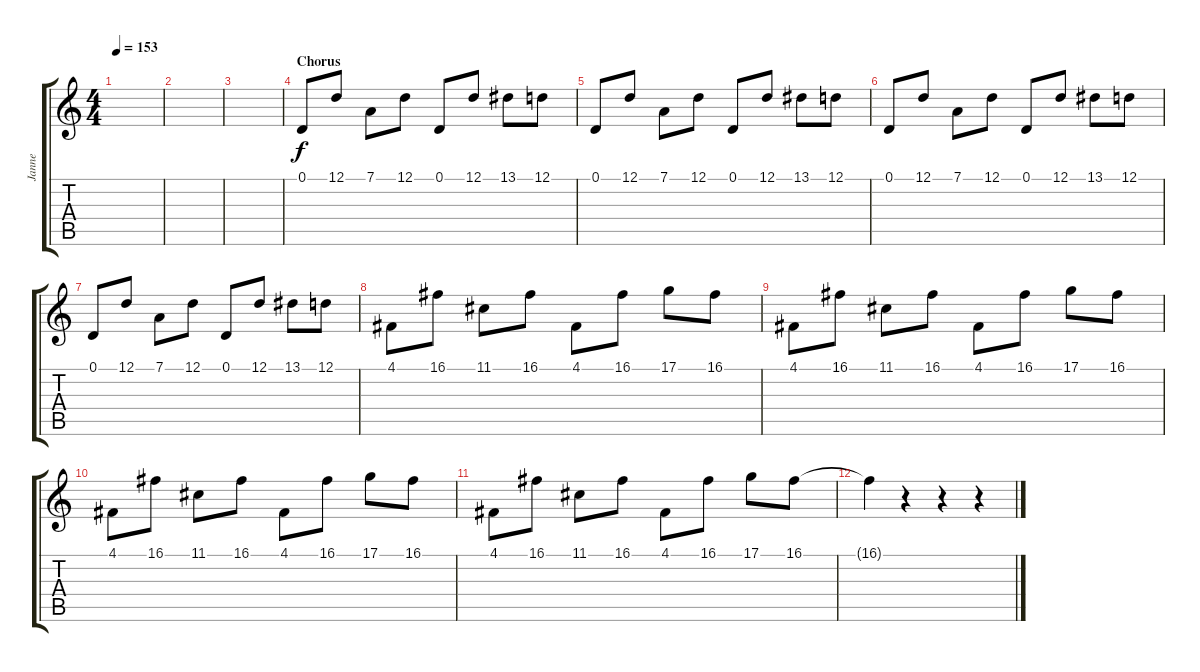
\track ("Janne" "Janne") {instrument pad1newage}
\staff {score tabs}
\tuning (D4 A3 F3 C3 G2 D2) {hide}
\ts (4 4)
\tempo 153
\clef g2
\ks c
|
|
|
\section ("" "Chorus")
0.1.8 12.1.8 7.1.8 12.1.8 0.1.8 12.1.8 13.1.8 12.1.8 |
0.1.8 12.1.8 7.1.8 12.1.8 0.1.8 12.1.8 13.1.8 12.1.8 |
0.1.8 12.1.8 7.1.8 12.1.8 0.1.8 12.1.8 13.1.8 12.1.8 |
0.1.8 12.1.8 7.1.8 12.1.8 0.1.8 12.1.8 13.1.8 12.1.8 |
4.1.8 16.1.8 11.1.8 16.1.8 4.1.8 16.1.8 17.1.8 16.1.8 |
4.1.8 16.1.8 11.1.8 16.1.8 4.1.8 16.1.8 17.1.8 16.1.8 |
4.1.8 16.1.8 11.1.8 16.1.8 4.1.8 16.1.8 17.1.8 16.1.8 |
4.1.8 16.1.8 11.1.8 16.1.8 4.1.8 16.1.8 17.1.8 16.1.8 |
16.1{t}.4 r.4 r.4 r.4
